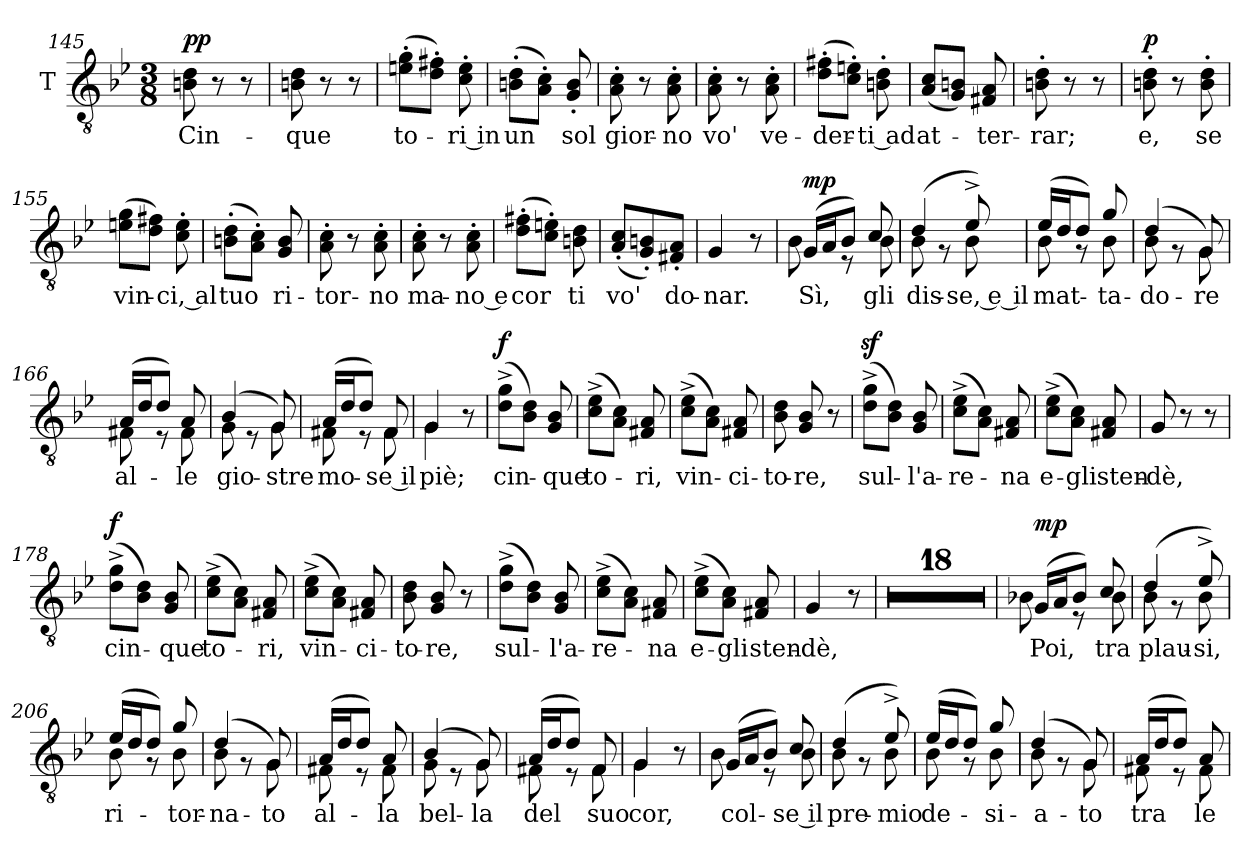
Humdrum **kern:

**kern	**text	**dynam
*part1	*part1	*part1
*staff1	*staff1	*staff1
*I"T	*	*
*I'T	*	*
*clefGv2	*	*
*k[b-e-]	*	*
*M3/8	*	*
=145	=145	=145
!	!LO:LY:b	!LO:DY:a
8Bn\ 8d\	Cin-	pp
8r	.	.
8r	.	.
=146	=146	=146
!	!LO:LY:b	!
8Bn\ 8d\	-que	.
8r	.	.
8r	.	.
=147	=147	=147
!	!LO:LY:b	!
(>8en\' 8g\'L	to-	.
8d\' 8f#X\'J)	.	.
!	!LO:LY:b	!
8c\' 8e\'	-ri in	.
=148	=148	=148
!	!LO:LY:b	!
(>8Bn\' 8d\'L	un	.
8A\' 8c\'J)	.	.
!	!LO:LY:b	!
8G/' 8B/'	sol	.
=149	=149	=149
!	!LO:LY:b	!
8A\' 8c\'	gior-	.
8r	.	.
!	!LO:LY:b	!
8A\' 8c\'	-no	.
=150	=150	=150
!	!LO:LY:b	!
8A\' 8c\'	vo'	.
8r	.	.
!	!LO:LY:b	!
8A\' 8c\'	ve-	.
=151	=151	=151
!	!LO:LY:b	!
(>8d\' 8f#X\'L	-der-	.
8c\' 8en\'J)	.	.
!	!LO:LY:b	!
8Bn\' 8d\'	-ti ad	.
!!LO:LB:g=z
=152	=152	=152
!	!LO:LY:b	!
(<8A/ 8c/L	at-	.
8G/ 8Bn/J)	.	.
!	!LO:LY:b	!
8F#X/ 8A/	-ter-	.
=153	=153	=153
!	!LO:LY:b	!
8Bn\' 8d\'	-rar;	.
8r	.	.
8r	.	.
=154	=154	=154
!	!LO:LY:b	!LO:DY:a
8Bn\' 8d\'	e,	p
8r	.	.
!	!LO:LY:b	!
8B\' 8d\'	se	.
=155	=155	=155
!	!LO:LY:b	!
(>8en\ 8g\L	vin-	.
8d\ 8f#X\J)	.	.
!	!LO:LY:b	!
8c\' 8e\'	-ci, al	.
=156	=156	=156
!	!LO:LY:b	!
(>8Bn\' 8d\'L	tuo	.
8A\' 8c\'J)	.	.
!	!LO:LY:b	!
8G/ 8B/	ri-	.
=157	=157	=157
!	!LO:LY:b	!
8A\' 8c\'	-tor-	.
8r	.	.
!	!LO:LY:b	!
8A\' 8c\'	-no	.
=158	=158	=158
!	!LO:LY:b	!
8A\' 8c\'	ma-	.
8r	.	.
!	!LO:LY:b	!
8A\' 8c\'	-no e	.
=159	=159	=159
!	!LO:LY:b	!
(>8d\' 8f#X\'L	cor	.
8c\' 8en\'J)	.	.
!	!LO:LY:b	!
8Bn\ 8d\	ti	.
=160	=160	=160
!	!LO:LY:b	!
(<8A/' 8c/'L	vo'	.
8G/' 8Bn/')	.	.
!	!LO:LY:b	!
8F#X/' 8A/'J	do-	.
=161	=161	=161
!	!LO:LY:b	!
4G/	-nar.	.
8r	.	.
!!LO:LB:g=z
=162	=162	=162
!	!LO:LY:b	!LO:DY:a
*^	*	*
(>16G/LL	8B-\	Sì,	mp
16A/J	.	.	.
8B-/J)	8r	.	.
!	!	!LO:LY:b	!
8c/	8B-\	gli	.
=163	=163	=163	=163
!	!	!LO:LY:b	!
(>4d/	8B-\	dis-	.
.	8r	.	.
!	!	!LO:LY:b	!
8e-^/)	8B-\	-se, e il	.
=164	=164	=164	=164
!	!	!LO:LY:b	!
(>16e-/LL	8B-\	mat-	.
16d/J	.	.	.
8d/J)	8r	.	.
!	!	!LO:LY:b	!
8g/	8B-\	-ta-	.
=165	=165	=165	=165
!	!	!LO:LY:b	!
(>4d/	8B-\	-do-	.
.	8r	.	.
!	!	!LO:LY:b	!
8G/)	8G\	-re	.
=166	=166	=166	=166
!	!	!LO:LY:b	!
(>16A/LL	8F#X\	al-	.
16d/J	.	.	.
8d/J)	8r	.	.
!	!	!LO:LY:b	!
8A/	8F#\	-le	.
=167	=167	=167	=167
!	!	!LO:LY:b	!
(>4B-/	8G\	gio-	.
.	8r	.	.
!	!	!LO:LY:b	!
8G/)	8G\	-stre	.
=168	=168	=168	=168
!	!	!LO:LY:b	!
(>16A/LL	8F#X\	mo-	.
16d/J	.	.	.
8d/J)	8r	.	.
!	!	!LO:LY:b	!
8F#/	8F#\	-se il	.
!!LO:PB:g=z	!!
=169	=169	=169	=169
!	!	!LO:LY:b	!
4G/	4G\	piè;	.
8r	8ryy	.	.
*v	*v	*	*
=170	=170	=170
*^	*	*
!	!	!LO:LY:b	!LO:DY:a
*v	*v	*	*
(>8d\^ 8g\^L	cin-	f
8B-\ 8d\J)	.	.
!	!LO:LY:b	!
8G/ 8B-/	-que	.
=171	=171	=171
!	!LO:LY:b	!
(>8c\^ 8e-\^L	to-	.
8A\ 8c\J)	.	.
!	!LO:LY:b	!
8F#X/ 8A/	-ri,	.
=172	=172	=172
!	!LO:LY:b	!
(>8c\^ 8e-\^L	vin-	.
8A\ 8c\J)	.	.
!	!LO:LY:b	!
8F#X/ 8A/	-ci-	.
=173	=173	=173
!	!LO:LY:b	!
8B-\ 8d\	-to-	.
!	!LO:LY:b	!
8G/ 8B-/	-re,	.
8r	.	.
=174	=174	=174
!	!LO:LY:b	!
(>8d\z>^ 8g\z>^L	sul-	.
8B-\ 8d\J)	.	.
!	!LO:LY:b	!
8G/ 8B-/	-l'a-	.
=175	=175	=175
!	!LO:LY:b	!
(>8c\^ 8e-\^L	-re-	.
8A\ 8c\J)	.	.
!	!LO:LY:b	!
8F#X/ 8A/	-na	.
!!LO:LB:g=z
=176	=176	=176
!	!LO:LY:b	!
(>8c\^ 8e-\^L	e-	.
!	!LO:LY:b	!
8A\ 8c\J)	-gli	.
!	!LO:LY:b	!
8F#X/ 8A/	sten-	.
=177	=177	=177
!	!LO:LY:b	!
8G/	-dè,	.
8r	.	.
8r	.	.
=178	=178	=178
!	!LO:LY:b	!LO:DY:a
(>8d\^ 8g\^L	cin-	f
8B-\ 8d\J)	.	.
!	!LO:LY:b	!
8G/ 8B-/	-que	.
=179	=179	=179
!	!LO:LY:b	!
(>8c\^ 8e-\^L	to-	.
8A\ 8c\J)	.	.
!	!LO:LY:b	!
8F#X/ 8A/	-ri,	.
=180	=180	=180
!	!LO:LY:b	!
(>8c\^ 8e-\^L	vin-	.
8A\ 8c\J)	.	.
!	!LO:LY:b	!
8F#X/ 8A/	-ci-	.
=181	=181	=181
!	!LO:LY:b	!
8B-\ 8d\	-to-	.
!	!LO:LY:b	!
8G/ 8B-/	-re,	.
8r	.	.
!!LO:PB:g=z
=182	=182	=182
!	!LO:LY:b	!
(>8d\^ 8g\^L	sul-	.
8B-\ 8d\J)	.	.
!	!LO:LY:b	!
8G/ 8B-/	-l'a-	.
=183	=183	=183
!	!LO:LY:b	!
(>8c\^ 8e-\^L	-re-	.
8A\ 8c\J)	.	.
!	!LO:LY:b	!
8F#X/ 8A/	-na	.
=184	=184	=184
!	!LO:LY:b	!
(>8c\^ 8e-\^L	e-	.
!	!LO:LY:b	!
8A\ 8c\J)	-gli	.
!	!LO:LY:b	!
8F#X/ 8A/	sten-	.
=185	=185	=185
!	!LO:LY:b	!
4G/	-dè,	.
8r	.	.
=186	=186	=186
4.r	.	.
!!LO:LB:g=z
=187	=187	=187
4.r	.	.
=188	=188	=188
4.r	.	.
=189	=189	=189
4.r	.	.
=190	=190	=190
4.r	.	.
=191	=191	=191
4.r	.	.
=192	=192	=192
4.r	.	.
=193	=193	=193
4.r	.	.
=194	=194	=194
4.r	.	.
=195	=195	=195
4.r	.	.
=196	=196	=196
4.r	.	.
!!LO:PB:g=z
=197	=197	=197
4.r	.	.
=198	=198	=198
4.r	.	.
=199	=199	=199
4.r	.	.
=200	=200	=200
4.r	.	.
=201	=201	=201
4.r	.	.
=202	=202	=202
4.r	.	.
=203	=203	=203
4.r	.	.
!!LO:LB:g=z
=204	=204	=204
!	!LO:LY:b	!LO:DY:a
*^	*	*
(>16G/LL	8B-X\	Poi,	mp
16A/J	.	.	.
8B-/J)	8r	.	.
!	!	!LO:LY:b	!
8c/	8B-\	tra	.
=205	=205	=205	=205
!	!	!LO:LY:b	!
(>4d/	8B-\	plau-	.
.	8r	.	.
!	!	!LO:LY:b	!
8e-^/)	8B-\	-si,	.
=206	=206	=206	=206
!	!	!LO:LY:b	!
(>16e-/LL	8B-\	ri-	.
16d/J	.	.	.
8d/J)	8r	.	.
!	!	!LO:LY:b	!
8g/	8B-\	-tor-	.
=207	=207	=207	=207
!	!	!LO:LY:b	!
(>4d/	8B-\	-na-	.
.	8r	.	.
!	!	!LO:LY:b	!
8G/)	8G\	-to	.
=208	=208	=208	=208
!	!	!LO:LY:b	!
(>16A/LL	8F#X\	al-	.
16d/J	.	.	.
8d/J)	8r	.	.
!	!	!LO:LY:b	!
8A/	8F#\	-la	.
=209	=209	=209	=209
!	!	!LO:LY:b	!
(>4B-/	8G\	bel-	.
.	8r	.	.
!	!	!LO:LY:b	!
8G/)	8G\	-la	.
=210	=210	=210	=210
!	!	!LO:LY:b	!
(>16A/LL	8F#X\	del	.
16d/J	.	.	.
8d/J)	8r	.	.
!	!	!LO:LY:b	!
8F#/	8F#\	suo	.
=211	=211	=211	=211
!	!	!LO:LY:b	!
4G/	4G\	cor,	.
8r	8ryy	.	.
!!LO:PB:g=z	!!
=212	=212	=212	=212
!	!	!LO:LY:b	!
(>16G/LL	8B-\	col-	.
16A/J	.	.	.
8B-/J)	8r	.	.
!	!	!LO:LY:b	!
8c/	8B-\	-se il	.
=213	=213	=213	=213
!	!	!LO:LY:b	!
(>4d/	8B-\	pre-	.
.	8r	.	.
!	!	!LO:LY:b	!
8e-^/)	8B-\	-mio	.
=214	=214	=214	=214
!	!	!LO:LY:b	!
(>16e-/LL	8B-\	de-	.
16d/J	.	.	.
8d/J)	8r	.	.
!	!	!LO:LY:b	!
8g/	8B-\	-si-	.
=215	=215	=215	=215
!	!	!LO:LY:b	!
(>4d/	8B-\	-a-	.
.	8r	.	.
!	!	!LO:LY:b	!
8G/)	8G\	-to	.
=216	=216	=216	=216
!	!	!LO:LY:b	!
(>16A/LL	8F#X\	tra	.
16d/J	.	.	.
8d/J)	8r	.	.
!	!	!LO:LY:b	!
8A/	8F#\	le	.
*v	*v	*	*
=	=	=
*-	*-	*-
